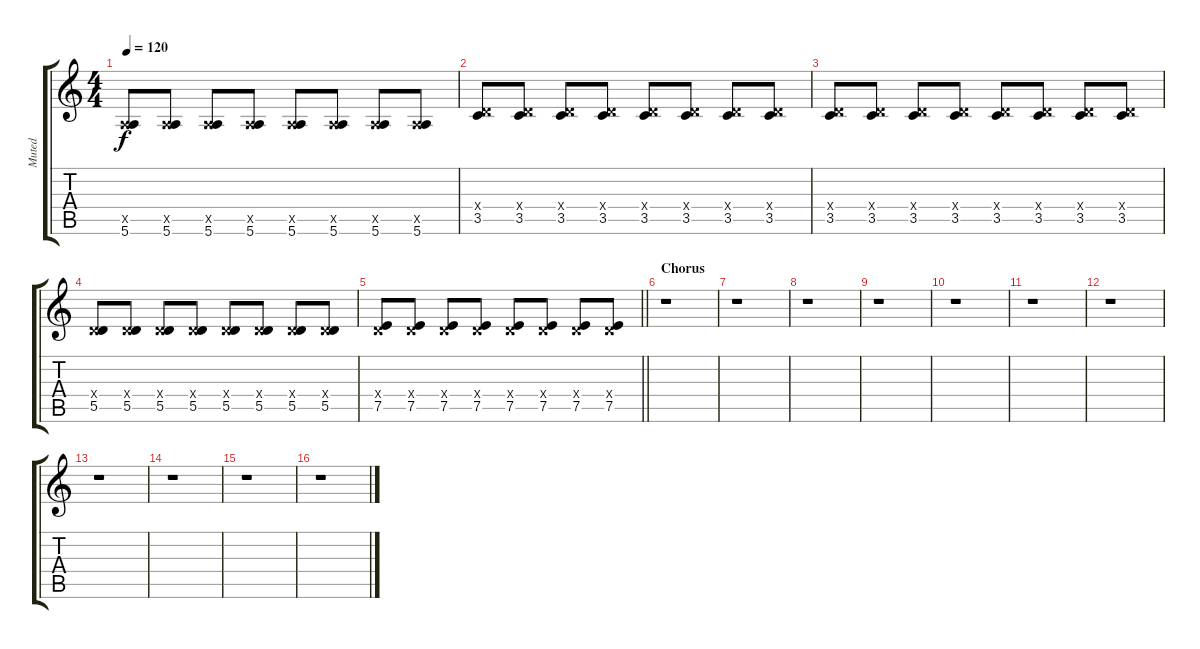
\track ("Muted" "Muted") {instrument electricguitarmuted}
\staff {score tabs}
\tuning (E4 B3 G3 D3 A2 E2) {hide}
\ts (4 4)
\tempo 120
\clef g2
\ks c
(0.5{x} 5.6).8{dy f} (0.5{x} 5.6).8 (0.5{x} 5.6).8 (0.5{x} 5.6).8 (0.5{x} 5.6).8 (0.5{x} 5.6).8 (0.5{x} 5.6).8 (0.5{x} 5.6).8 |
(0.4{x} 3.5).8 (0.4{x} 3.5).8 (0.4{x} 3.5).8 (0.4{x} 3.5).8 (0.4{x} 3.5).8 (0.4{x} 3.5).8 (0.4{x} 3.5).8 (0.4{x} 3.5).8 |
(0.4{x} 3.5).8 (0.4{x} 3.5).8 (0.4{x} 3.5).8 (0.4{x} 3.5).8 (0.4{x} 3.5).8 (0.4{x} 3.5).8 (0.4{x} 3.5).8 (0.4{x} 3.5).8 |
(0.4{x} 5.5).8 (0.4{x} 5.5).8 (0.4{x} 5.5).8 (0.4{x} 5.5).8 (0.4{x} 5.5).8 (0.4{x} 5.5).8 (0.4{x} 5.5).8 (0.4{x} 5.5).8 |
\barLineRight lightlight
(0.4{x} 7.5).8 (0.4{x} 7.5).8 (0.4{x} 7.5).8 (0.4{x} 7.5).8 (0.4{x} 7.5).8 (0.4{x} 7.5).8 (0.4{x} 7.5).8 (0.4{x} 7.5).8 |
\section ("" "Chorus")
r.1 |
r.1 |
r.1 |
r.1 |
r.1 |
r.1 |
r.1 |
r.1 |
r.1 |
r.1 |
r.1
